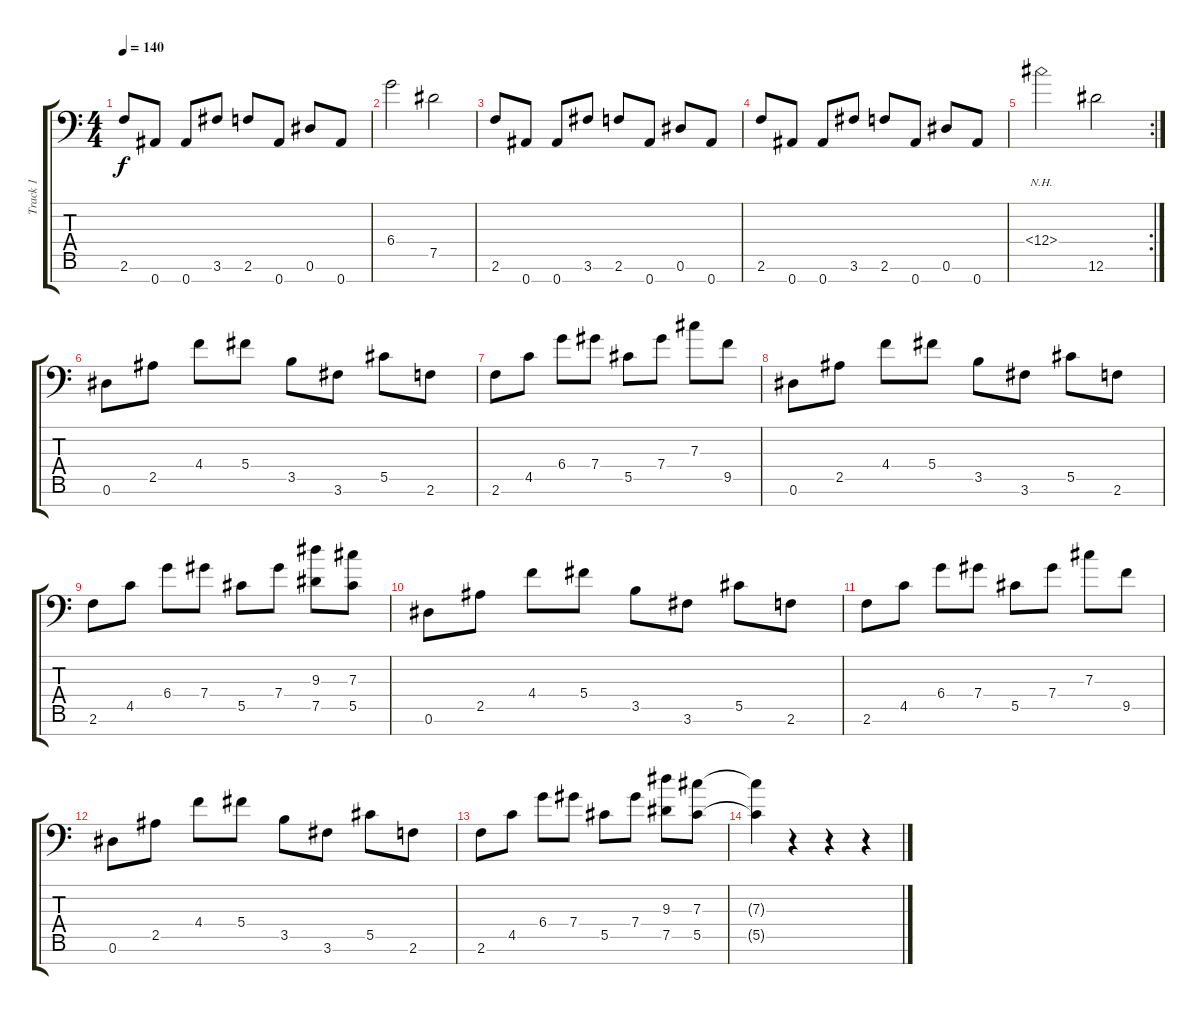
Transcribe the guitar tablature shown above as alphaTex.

\track ("Track 1" "Track 1") {instrument overdrivenguitar}
\staff {score tabs}
\tuning (Eb4 Bb3 Gb3 Db3 Ab2 Eb2 Bb1) {hide}
\ts (4 4)
\tempo 140
\clef f4
\ks c
2.6.8{dy f} 0.7.8 0.7.8 3.6.8 2.6.8 0.7.8 0.6.8 0.7.8 |
6.4.2 7.5.2 |
2.6.8 0.7.8 0.7.8 3.6.8 2.6.8 0.7.8 0.6.8 0.7.8 |
2.6.8 0.7.8 0.7.8 3.6.8 2.6.8 0.7.8 0.6.8 0.7.8 |
\rc 2
11.4{nh}.2 12.6.2 |
0.6.8 2.5.8 4.4.8 5.4.8 3.5.8 3.6.8 5.5.8 2.6.8 |
2.6.8 4.5.8 6.4.8 7.4.8 5.5.8 7.4.8 7.3.8 9.5.8 |
0.6.8 2.5.8 4.4.8 5.4.8 3.5.8 3.6.8 5.5.8 2.6.8 |
2.6.8 4.5.8 6.4.8 7.4.8 5.5.8 7.4.8 (9.3 7.5).8 (7.3 5.5).8 |
0.6.8 2.5.8 4.4.8 5.4.8 3.5.8 3.6.8 5.5.8 2.6.8 |
2.6.8 4.5.8 6.4.8 7.4.8 5.5.8 7.4.8 7.3.8 9.5.8 |
0.6.8 2.5.8 4.4.8 5.4.8 3.5.8 3.6.8 5.5.8 2.6.8 |
2.6.8 4.5.8 6.4.8 7.4.8 5.5.8 7.4.8 (9.3 7.5).8 (7.3 5.5).8 |
(7.3{t} 5.5{t}).4 r.4 r.4 r.4
